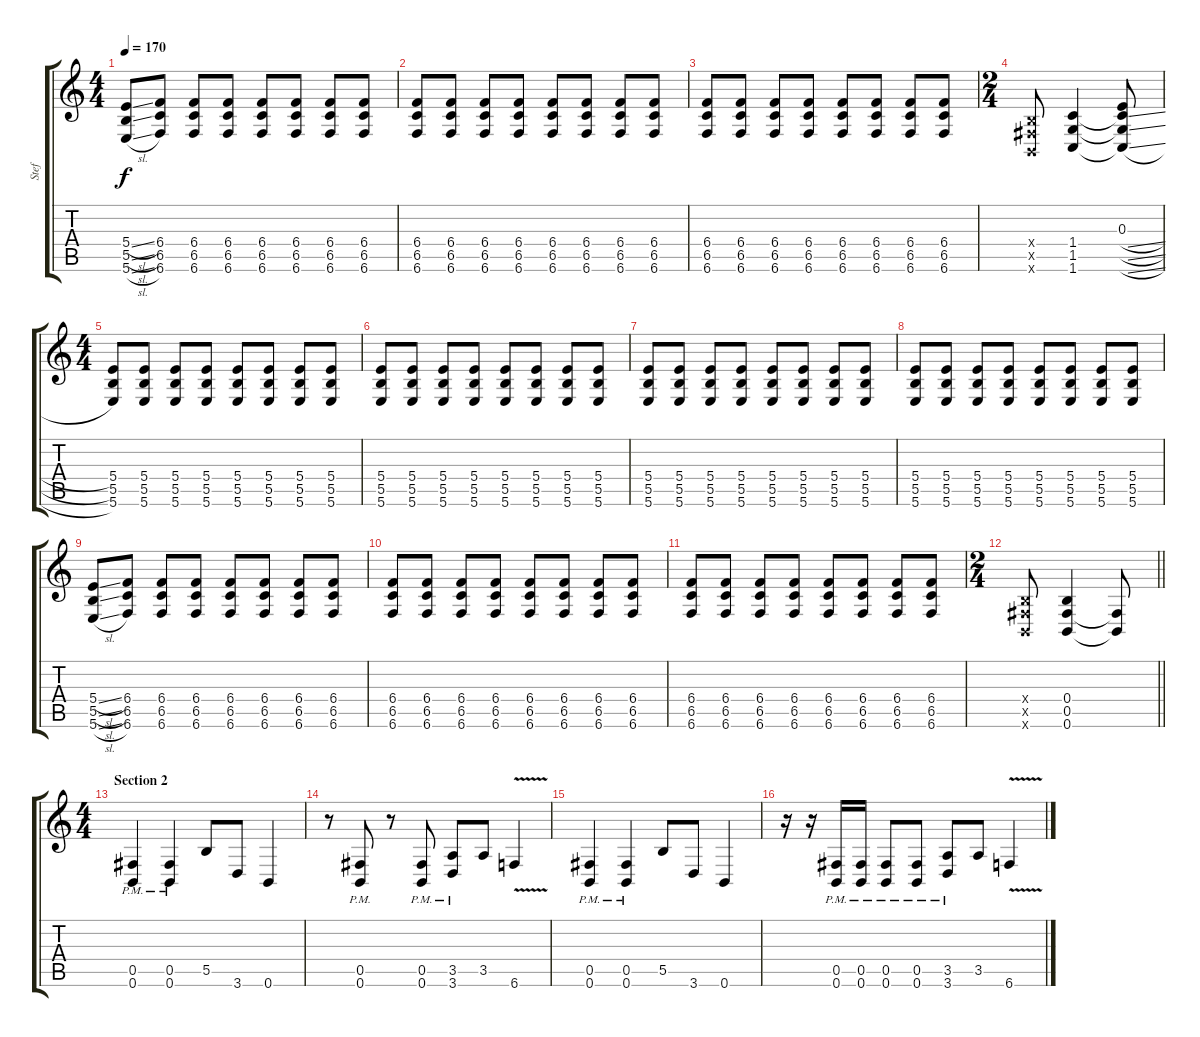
\track ("Stef" "Stef") {instrument distortionguitar}
\staff {score tabs}
\tuning (Db4 Ab3 E3 B2 Gb2 B1) {hide}
\ts (4 4)
\tempo 170
\clef g2
\ks c
(5.4{sl} 5.5{sl} 5.6{sl}).8{dy f} (6.4 6.5 6.6).8 (6.4 6.5 6.6).8 (6.4 6.5 6.6).8 (6.4 6.5 6.6).8 (6.4 6.5 6.6).8 (6.4 6.5 6.6).8 (6.4 6.5 6.6).8 |
(6.4 6.5 6.6).8 (6.4 6.5 6.6).8 (6.4 6.5 6.6).8 (6.4 6.5 6.6).8 (6.4 6.5 6.6).8 (6.4 6.5 6.6).8 (6.4 6.5 6.6).8 (6.4 6.5 6.6).8 |
(6.4 6.5 6.6).8 (6.4 6.5 6.6).8 (6.4 6.5 6.6).8 (6.4 6.5 6.6).8 (6.4 6.5 6.6).8 (6.4 6.5 6.6).8 (6.4 6.5 6.6).8 (6.4 6.5 6.6).8 |
\ts (2 4)
(0.4{x} 0.5{x} 0.6{x}).8 (1.4 1.5 1.6).4 (0.3 1.4{sl t} 1.5{sl t} 1.6{sl t}).8 |
\ts (4 4)
(5.4 5.5 5.6).8 (5.4 5.5 5.6).8 (5.4 5.5 5.6).8 (5.4 5.5 5.6).8 (5.4 5.5 5.6).8 (5.4 5.5 5.6).8 (5.4 5.5 5.6).8 (5.4 5.5 5.6).8 |
(5.4 5.5 5.6).8 (5.4 5.5 5.6).8 (5.4 5.5 5.6).8 (5.4 5.5 5.6).8 (5.4 5.5 5.6).8 (5.4 5.5 5.6).8 (5.4 5.5 5.6).8 (5.4 5.5 5.6).8 |
(5.4 5.5 5.6).8 (5.4 5.5 5.6).8 (5.4 5.5 5.6).8 (5.4 5.5 5.6).8 (5.4 5.5 5.6).8 (5.4 5.5 5.6).8 (5.4 5.5 5.6).8 (5.4 5.5 5.6).8 |
(5.4 5.5 5.6).8 (5.4 5.5 5.6).8 (5.4 5.5 5.6).8 (5.4 5.5 5.6).8 (5.4 5.5 5.6).8 (5.4 5.5 5.6).8 (5.4 5.5 5.6).8 (5.4 5.5 5.6).8 |
(5.4{sl} 5.5{sl} 5.6{sl}).8 (6.4 6.5 6.6).8 (6.4 6.5 6.6).8 (6.4 6.5 6.6).8 (6.4 6.5 6.6).8 (6.4 6.5 6.6).8 (6.4 6.5 6.6).8 (6.4 6.5 6.6).8 |
(6.4 6.5 6.6).8 (6.4 6.5 6.6).8 (6.4 6.5 6.6).8 (6.4 6.5 6.6).8 (6.4 6.5 6.6).8 (6.4 6.5 6.6).8 (6.4 6.5 6.6).8 (6.4 6.5 6.6).8 |
(6.4 6.5 6.6).8 (6.4 6.5 6.6).8 (6.4 6.5 6.6).8 (6.4 6.5 6.6).8 (6.4 6.5 6.6).8 (6.4 6.5 6.6).8 (6.4 6.5 6.6).8 (6.4 6.5 6.6).8 |
\ts (2 4)
\barLineRight lightlight
(0.4{x} 0.5{x} 0.6{x}).8 (0.4 0.5 0.6).4 (0.5{t} 0.6{t}).8 |
\ts (4 4)
\section ("" "Section 2")
(0.5{pm} 0.6{pm}).4 (0.5{pm} 0.6{pm}).4 5.5.8 3.6.8 0.6.4 |
r.8 (0.5{pm} 0.6{pm}).8 r.8 (0.5{pm} 0.6{pm}).8 (3.5{pm} 3.6{pm}).8 3.5.8 6.6{v}.4 |
(0.5{pm} 0.6{pm}).4 (0.5{pm} 0.6{pm}).4 5.5.8 3.6.8 0.6.4 |
r.16 r.16 (0.5{pm} 0.6{pm}).16 (0.5{pm} 0.6{pm}).16 (0.5{pm} 0.6{pm}).8 (0.5{pm} 0.6{pm}).8 (3.5{pm} 3.6{pm}).8 3.5.8 6.6{v}.4
